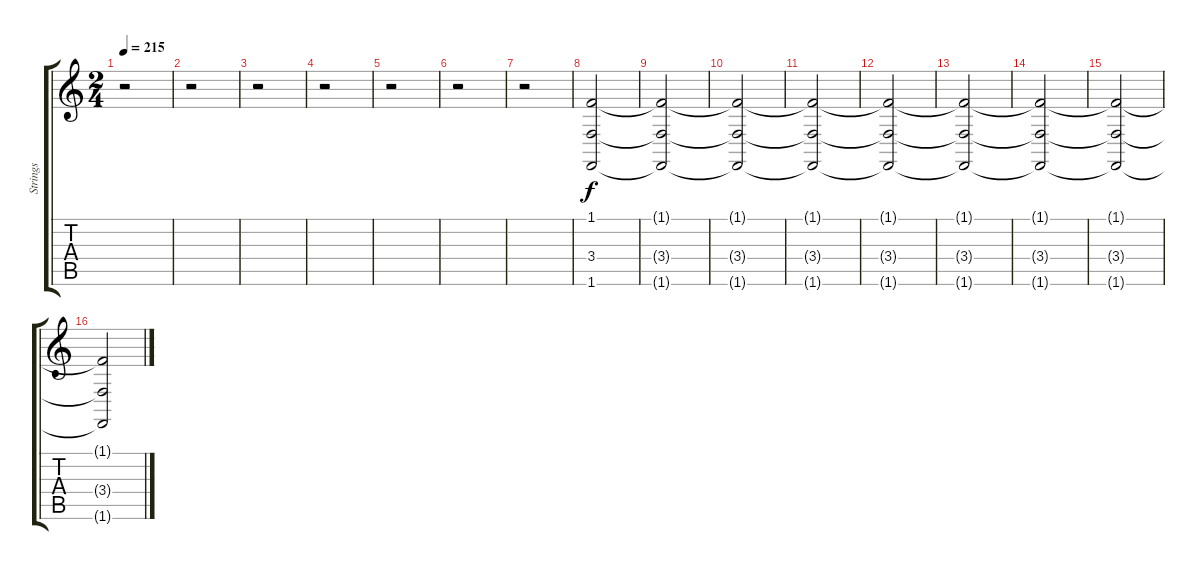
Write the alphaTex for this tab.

\track ("Strings" "Strings") {instrument stringensemble2}
\staff {score tabs}
\tuning (E4 B3 G3 D3 A2 E2) {hide}
\ts (2 4)
\tempo 215
\clef g2
\ks c
r.2{dy f} |
r.2 |
r.2 |
r.2 |
r.2 |
r.2 |
r.2 |
(1.1 3.4 1.6).2 |
(1.1{t} 3.4{t} 1.6{t}).2 |
(1.1{t} 3.4{t} 1.6{t}).2 |
(1.1{t} 3.4{t} 1.6{t}).2 |
(1.1{t} 3.4{t} 1.6{t}).2 |
(1.1{t} 3.4{t} 1.6{t}).2 |
(1.1{t} 3.4{t} 1.6{t}).2 |
(1.1{t} 3.4{t} 1.6{t}).2 |
(1.1{t} 3.4{t} 1.6{t}).2
